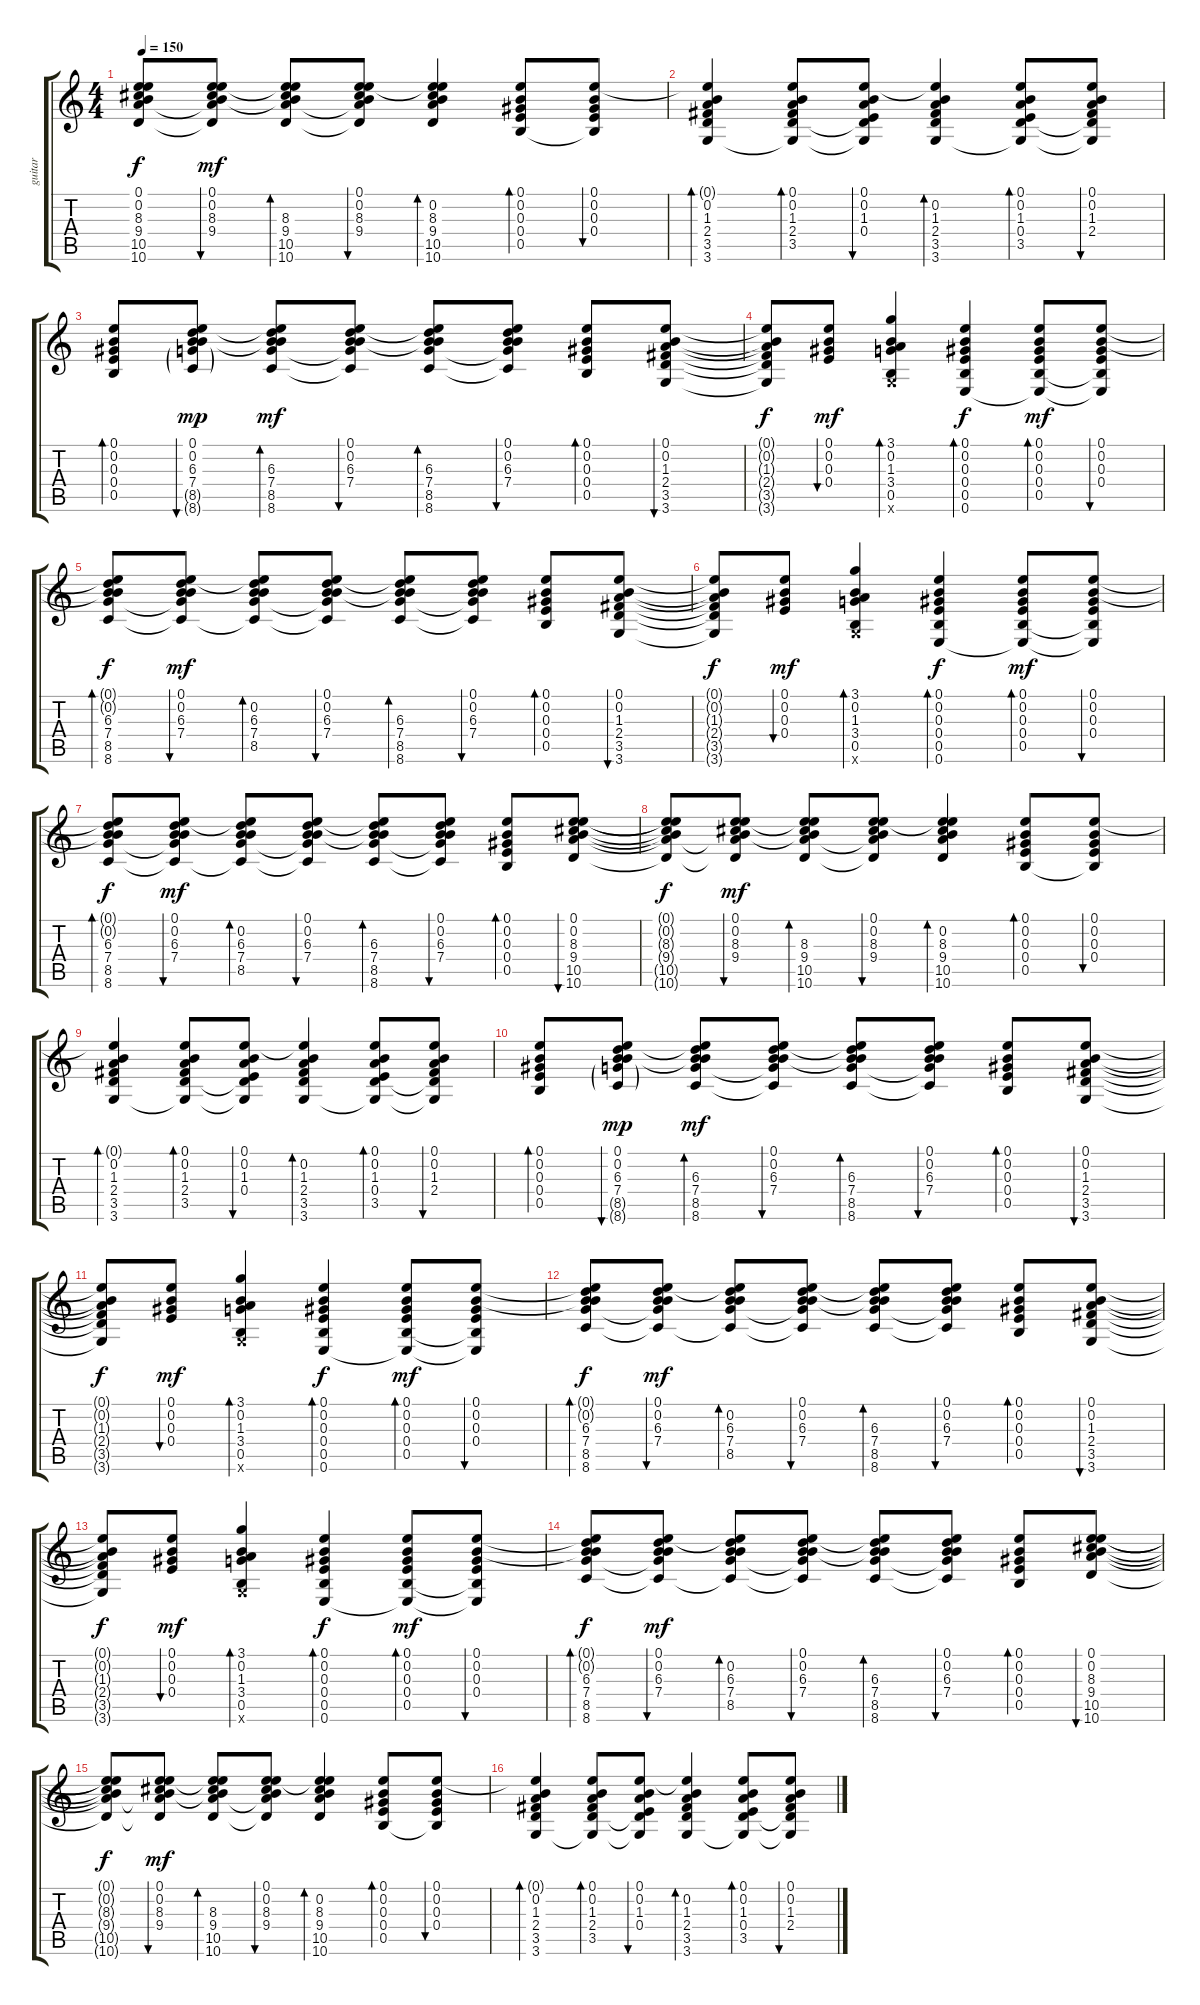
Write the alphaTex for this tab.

\track ("guitar" "guitar") {instrument electricguitarclean}
\staff {score tabs}
\tuning (E4 B3 Ab3 E3 B2 E2) {hide}
\ts (4 4)
\tempo 150
\clef g2
\ks c
(0.1{t} 0.2{t} 8.3{t} 9.4{t} 10.5{t} 10.6{t}).8{dy f} (0.1 0.2 8.3 9.4 10.5{t} 10.6{t}).8{bu 30 dy mf} (0.1{t} 0.2{t} 8.3 9.4 10.5 10.6).8{bd 30} (0.1 0.2 8.3 9.4 10.5{t} 10.6{t}).8{bu 30} (0.1{t} 0.2 8.3 9.4 10.5 10.6).4{bd 30} (0.1 0.2 0.3 0.4 0.5).8{bd 30} (0.1 0.2 0.3 0.4 0.5{t}).8{bu 30} |
(0.1{t} 0.2 1.3 2.4 3.5 3.6).4{bd 30} (0.1 0.2 1.3 2.4 3.5 3.6{t}).8{bd 30} (0.1 0.2 1.3 0.4 3.5{t} 3.6{t}).8{bu 30} (0.1{t} 0.2 1.3 2.4 3.5 3.6).4{bd 30} (0.1 0.2 1.3 0.4 3.5 3.6{t}).8{bd 30} (0.1 0.2 1.3 2.4 3.5{t} 3.6{t}).8{bu 30} |
(0.1 0.2 0.3 0.4 0.5).8{bd 30} (0.1 0.2 6.3 7.4 8.5{g} 8.6{g}).8{bu 30 dy mp} (0.1{t} 0.2{t} 6.3 7.4 8.5 8.6).8{bd 30 dy mf} (0.1 0.2 6.3 7.4 8.5{t} 8.6{t}).8{bu 30} (0.1{t} 0.2{t} 6.3 7.4 8.5 8.6).8{bd 30} (0.1 0.2 6.3 7.4 8.5{t} 8.6{t}).8{bu 30} (0.1 0.2 0.3 0.4 0.5).8{bd 30} (0.1 0.2 1.3 2.4 3.5 3.6).8{bu 30} |
(0.1{t} 0.2{t} 1.3{t} 2.4{t} 3.5{t} 3.6{t}).8{dy f} (0.1 0.2 0.3 0.4).8{bu 30 dy mf} (3.1 0.2 1.3 3.4 0.5 3.6{x}).4{bd 30} (0.1 0.2 0.3 0.4 0.5 0.6).4{bd 30 dy f} (0.1 0.2 0.3 0.4 0.5 0.6{t}).8{bd 30 dy mf} (0.1 0.2 0.3 0.4 0.5{t} 0.6{t}).8{bu 30} |
(0.1{t} 0.2{t} 6.3 7.4 8.5 8.6).8{bd 30 dy f} (0.1 0.2 6.3 7.4 8.5{t} 8.6{t}).8{bu 60 dy mf} (0.1{t} 0.2 6.3 7.4 8.5 8.6{t}).8{bd 30} (0.1 0.2 6.3 7.4 8.5{t} 8.6{t}).8{bu 30} (0.1{t} 0.2{t} 6.3 7.4 8.5 8.6).8{bd 30} (0.1 0.2 6.3 7.4 8.5{t} 8.6{t}).8{bu 30} (0.1 0.2 0.3 0.4 0.5).8{bd 30} (0.1 0.2 1.3 2.4 3.5 3.6).8{bu 30} |
(0.1{t} 0.2{t} 1.3{t} 2.4{t} 3.5{t} 3.6{t}).8{dy f} (0.1 0.2 0.3 0.4).8{bu 30 dy mf} (3.1 0.2 1.3 3.4 0.5 3.6{x}).4{bd 30} (0.1 0.2 0.3 0.4 0.5 0.6).4{bd 30 dy f} (0.1 0.2 0.3 0.4 0.5 0.6{t}).8{bd 30 dy mf} (0.1 0.2 0.3 0.4 0.5{t} 0.6{t}).8{bu 30} |
(0.1{t} 0.2{t} 6.3 7.4 8.5 8.6).8{bd 30 dy f} (0.1 0.2 6.3 7.4 8.5{t} 8.6{t}).8{bu 60 dy mf} (0.1{t} 0.2 6.3 7.4 8.5 8.6{t}).8{bd 30} (0.1 0.2 6.3 7.4 8.5{t} 8.6{t}).8{bu 30} (0.1{t} 0.2{t} 6.3 7.4 8.5 8.6).8{bd 30} (0.1 0.2 6.3 7.4 8.5{t} 8.6{t}).8{bu 30} (0.1 0.2 0.3 0.4 0.5).8{bd 30} (0.1 0.2 8.3 9.4 10.5 10.6).8{bu 30} |
(0.1{t} 0.2{t} 8.3{t} 9.4{t} 10.5{t} 10.6{t}).8{dy f} (0.1 0.2 8.3 9.4 10.5{t} 10.6{t}).8{bu 30 dy mf} (0.1{t} 0.2{t} 8.3 9.4 10.5 10.6).8{bd 30} (0.1 0.2 8.3 9.4 10.5{t} 10.6{t}).8{bu 30} (0.1{t} 0.2 8.3 9.4 10.5 10.6).4{bd 30} (0.1 0.2 0.3 0.4 0.5).8{bd 30} (0.1 0.2 0.3 0.4 0.5{t}).8{bu 30} |
(0.1{t} 0.2 1.3 2.4 3.5 3.6).4{bd 30} (0.1 0.2 1.3 2.4 3.5 3.6{t}).8{bd 30} (0.1 0.2 1.3 0.4 3.5{t} 3.6{t}).8{bu 30} (0.1{t} 0.2 1.3 2.4 3.5 3.6).4{bd 30} (0.1 0.2 1.3 0.4 3.5 3.6{t}).8{bd 30} (0.1 0.2 1.3 2.4 3.5{t} 3.6{t}).8{bu 30} |
(0.1 0.2 0.3 0.4 0.5).8{bd 30} (0.1 0.2 6.3 7.4 8.5{g} 8.6{g}).8{bu 30 dy mp} (0.1{t} 0.2{t} 6.3 7.4 8.5 8.6).8{bd 30 dy mf} (0.1 0.2 6.3 7.4 8.5{t} 8.6{t}).8{bu 30} (0.1{t} 0.2{t} 6.3 7.4 8.5 8.6).8{bd 30} (0.1 0.2 6.3 7.4 8.5{t} 8.6{t}).8{bu 30} (0.1 0.2 0.3 0.4 0.5).8{bd 30} (0.1 0.2 1.3 2.4 3.5 3.6).8{bu 30} |
(0.1{t} 0.2{t} 1.3{t} 2.4{t} 3.5{t} 3.6{t}).8{dy f} (0.1 0.2 0.3 0.4).8{bu 30 dy mf} (3.1 0.2 1.3 3.4 0.5 3.6{x}).4{bd 30} (0.1 0.2 0.3 0.4 0.5 0.6).4{bd 30 dy f} (0.1 0.2 0.3 0.4 0.5 0.6{t}).8{bd 30 dy mf} (0.1 0.2 0.3 0.4 0.5{t} 0.6{t}).8{bu 30} |
(0.1{t} 0.2{t} 6.3 7.4 8.5 8.6).8{bd 30 dy f} (0.1 0.2 6.3 7.4 8.5{t} 8.6{t}).8{bu 60 dy mf} (0.1{t} 0.2 6.3 7.4 8.5 8.6{t}).8{bd 30} (0.1 0.2 6.3 7.4 8.5{t} 8.6{t}).8{bu 30} (0.1{t} 0.2{t} 6.3 7.4 8.5 8.6).8{bd 30} (0.1 0.2 6.3 7.4 8.5{t} 8.6{t}).8{bu 30} (0.1 0.2 0.3 0.4 0.5).8{bd 30} (0.1 0.2 1.3 2.4 3.5 3.6).8{bu 30} |
(0.1{t} 0.2{t} 1.3{t} 2.4{t} 3.5{t} 3.6{t}).8{dy f} (0.1 0.2 0.3 0.4).8{bu 30 dy mf} (3.1 0.2 1.3 3.4 0.5 3.6{x}).4{bd 30} (0.1 0.2 0.3 0.4 0.5 0.6).4{bd 30 dy f} (0.1 0.2 0.3 0.4 0.5 0.6{t}).8{bd 30 dy mf} (0.1 0.2 0.3 0.4 0.5{t} 0.6{t}).8{bu 30} |
(0.1{t} 0.2{t} 6.3 7.4 8.5 8.6).8{bd 30 dy f} (0.1 0.2 6.3 7.4 8.5{t} 8.6{t}).8{bu 60 dy mf} (0.1{t} 0.2 6.3 7.4 8.5 8.6{t}).8{bd 30} (0.1 0.2 6.3 7.4 8.5{t} 8.6{t}).8{bu 30} (0.1{t} 0.2{t} 6.3 7.4 8.5 8.6).8{bd 30} (0.1 0.2 6.3 7.4 8.5{t} 8.6{t}).8{bu 30} (0.1 0.2 0.3 0.4 0.5).8{bd 30} (0.1 0.2 8.3 9.4 10.5 10.6).8{bu 30} |
(0.1{t} 0.2{t} 8.3{t} 9.4{t} 10.5{t} 10.6{t}).8{dy f} (0.1 0.2 8.3 9.4 10.5{t} 10.6{t}).8{bu 30 dy mf} (0.1{t} 0.2{t} 8.3 9.4 10.5 10.6).8{bd 30} (0.1 0.2 8.3 9.4 10.5{t} 10.6{t}).8{bu 30} (0.1{t} 0.2 8.3 9.4 10.5 10.6).4{bd 30} (0.1 0.2 0.3 0.4 0.5).8{bd 30} (0.1 0.2 0.3 0.4 0.5{t}).8{bu 30} |
(0.1{t} 0.2 1.3 2.4 3.5 3.6).4{bd 30} (0.1 0.2 1.3 2.4 3.5 3.6{t}).8{bd 30} (0.1 0.2 1.3 0.4 3.5{t} 3.6{t}).8{bu 30} (0.1{t} 0.2 1.3 2.4 3.5 3.6).4{bd 30} (0.1 0.2 1.3 0.4 3.5 3.6{t}).8{bd 30} (0.1 0.2 1.3 2.4 3.5{t} 3.6{t}).8{bu 30}
